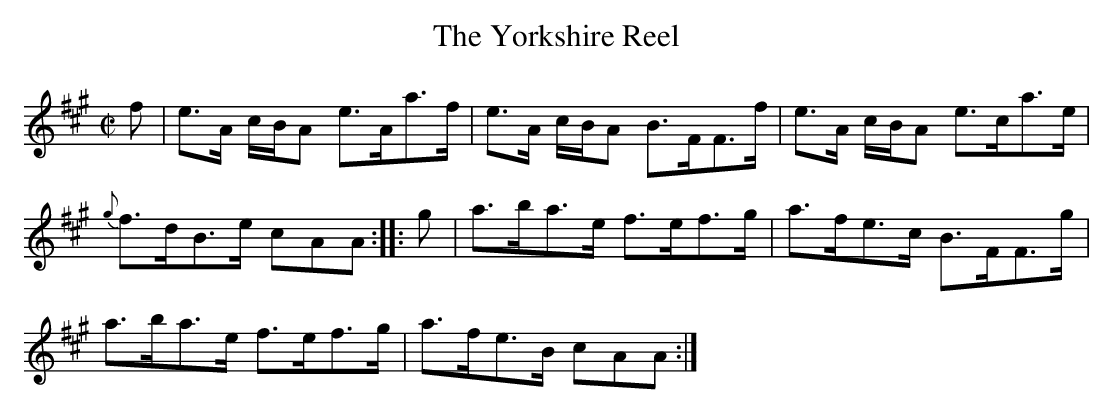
X:1
T:Yorkshire Reel, The
M:C|
L:1/8
K:A
f|e>A c/B/A e>Aa>f|e>A c/B/A B>FF>f|e>A c/B/A e>ca>e|
{g}f>dB>e cAA:||:g|a>ba>e f>ef>g|a>fe>c B>FF>g|
a>ba>e f>ef>g|a>fe>B cAA:|]
